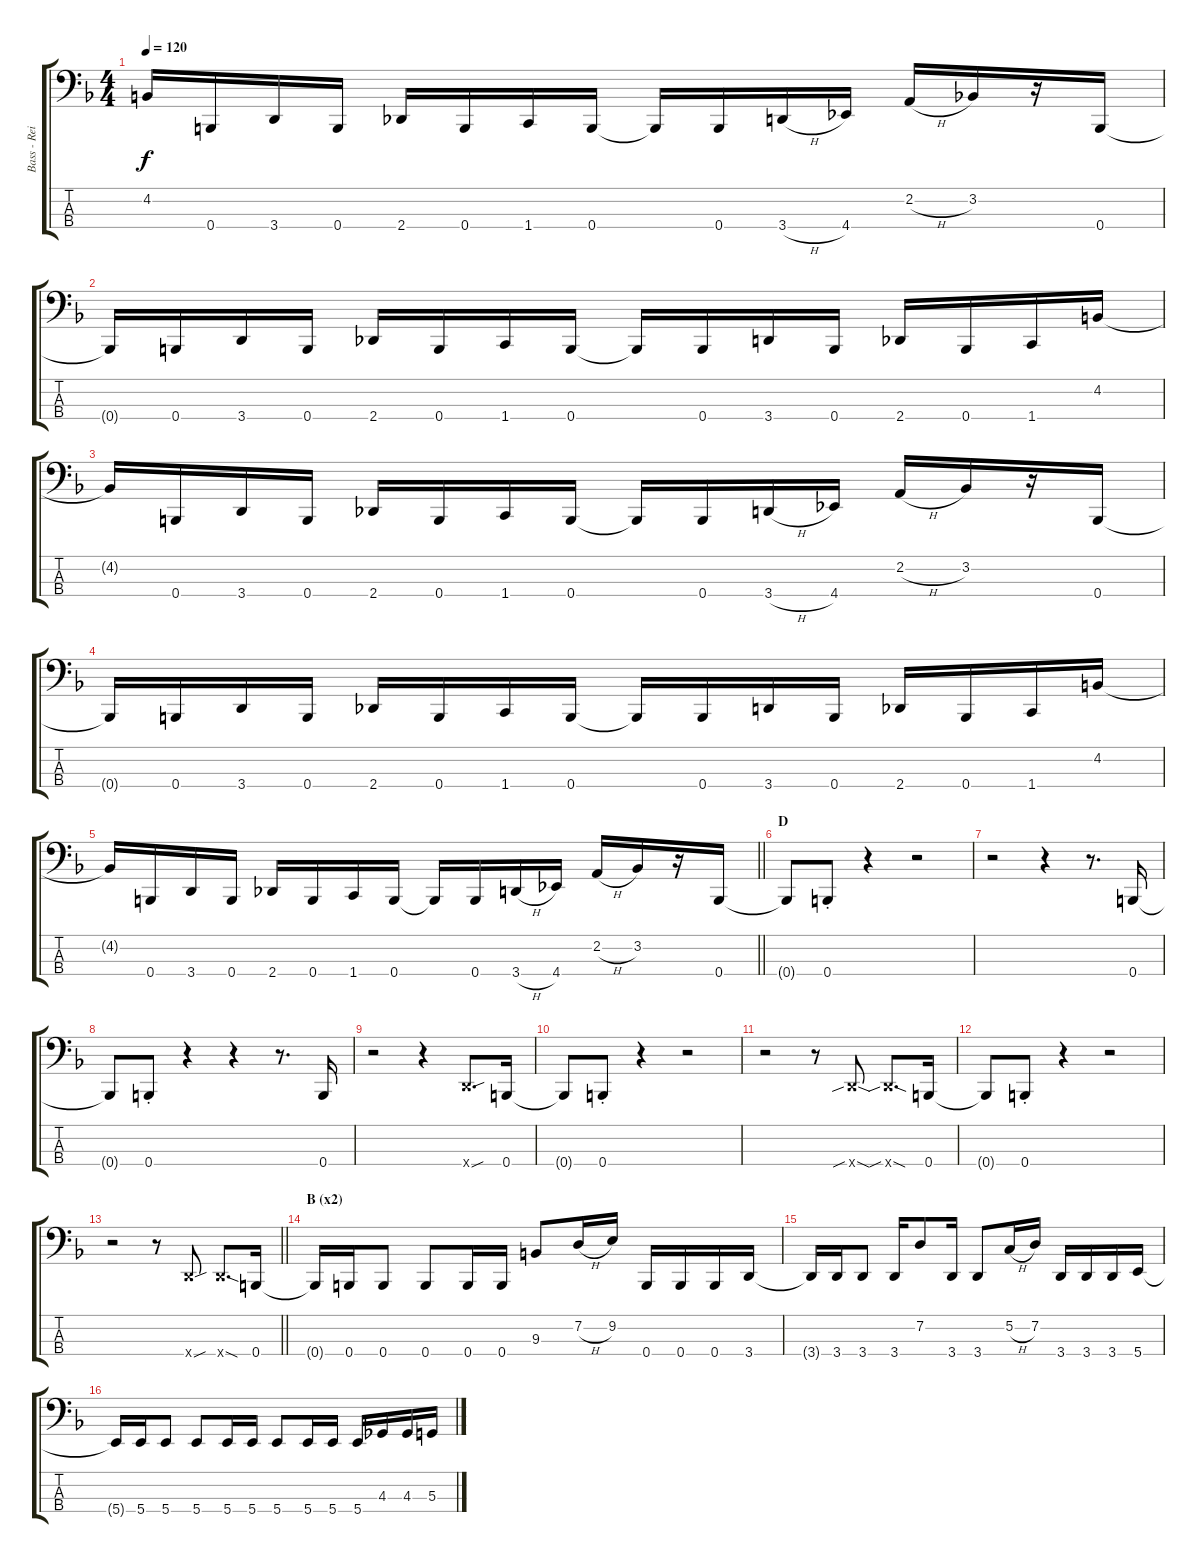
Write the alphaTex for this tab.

\track ("Bass - Reita" "Bass - Rei") {instrument electricbasspick}
\staff {score tabs}
\tuning (C2 G1 D1 B0) {hide}
\ts (4 4)
\tempo 120
\clef f4
\ks f
4.2{t}.16{dy f} 0.4.16 3.4.16 0.4.16 2.4.16 0.4.16 1.4.16 0.4.16 0.4{t}.16 0.4.16 3.4{h}.16 4.4.16 2.2{h}.16 3.2.16 r.16 0.4.16 |
0.4{t}.16 0.4.16 3.4.16 0.4.16 2.4.16 0.4.16 1.4.16 0.4.16 0.4{t}.16 0.4.16 3.4.16 0.4.16 2.4.16 0.4.16 1.4.16 4.2.16 |
4.2{t}.16 0.4.16 3.4.16 0.4.16 2.4.16 0.4.16 1.4.16 0.4.16 0.4{t}.16 0.4.16 3.4{h}.16 4.4.16 2.2{h}.16 3.2.16 r.16 0.4.16 |
0.4{t}.16 0.4.16 3.4.16 0.4.16 2.4.16 0.4.16 1.4.16 0.4.16 0.4{t}.16 0.4.16 3.4.16 0.4.16 2.4.16 0.4.16 1.4.16 4.2.16 |
\barLineRight lightlight
4.2{t}.16 0.4.16 3.4.16 0.4.16 2.4.16 0.4.16 1.4.16 0.4.16 0.4{t}.16 0.4.16 3.4{h}.16 4.4.16 2.2{h}.16 3.2.16 r.16 0.4.16 |
\section ("" "D")
0.4{t}.8 0.4{st}.8 r.4 r.2 |
r.2 r.4 r.8{d} 0.4.16 |
0.4{t}.8 0.4{st}.8 r.4 r.4 r.8{d} 0.4.16 |
r.2 r.4 3.4{sou x}.8{d} 0.4.16 |
0.4{t}.8 0.4{st}.8 r.4 r.2 |
r.2 r.8 3.4{sib sod x}.8 3.4{sib sod x}.8{d} 0.4.16 |
0.4{t}.8 0.4{st}.8 r.4 r.2 |
\barLineRight lightlight
r.2 r.8 3.4{sou x}.8 3.4{sod x}.8{d} 0.4.16 |
\section ("" "B (x2)")
0.4{t}.16 0.4.16 0.4.8 0.4.8 0.4.16 0.4.16 9.3.8 7.2{h}.16 9.2.16 0.4.16 0.4.16 0.4.16 3.4.16 |
3.4{t}.16 3.4.16 3.4.8 3.4.16 7.2.8 3.4.16 3.4.8 5.2{h}.16 7.2.16 3.4.16 3.4.16 3.4.16 5.4.16 |
5.4{t}.16 5.4.16 5.4.8 5.4.8 5.4.16 5.4.16 5.4.8 5.4.16 5.4.16 5.4.16 4.3.16 4.3.16 5.3.16
